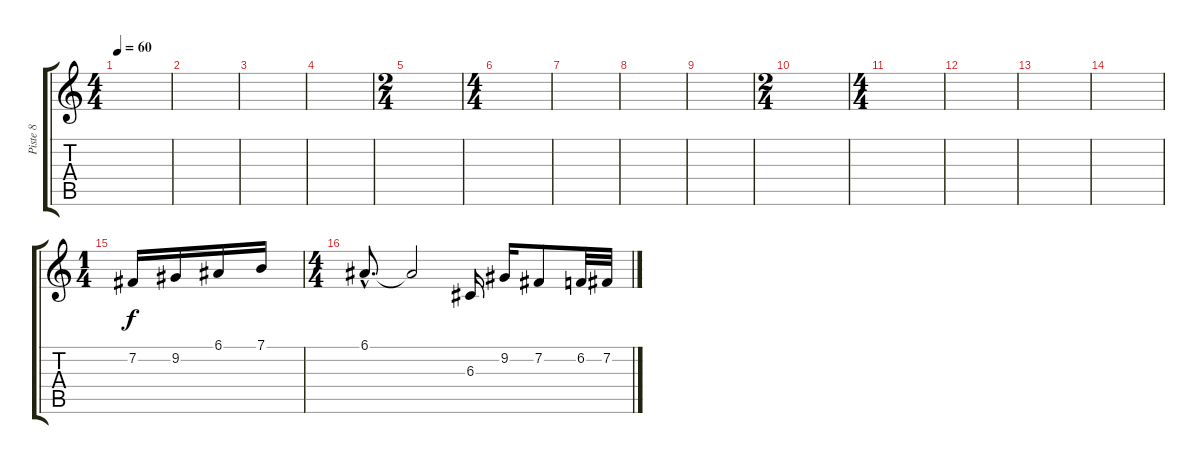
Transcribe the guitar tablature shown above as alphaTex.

\track ("Piste 8" "Piste 8") {instrument stringensemble1}
\staff {score tabs}
\tuning (E4 B3 G3 D3 A2 E2) {hide}
\ts (4 4)
\tempo 60
\clef g2
\ks c
|
|
|
|
\ts (2 4)
|
\ts (4 4)
\section ("" "")
|
|
|
|
\ts (2 4)
|
\ts (4 4)
\section ("" "")
|
|
|
|
\ts (1 4)
7.2.16 9.2.16 6.1.16 7.1.16 |
\ts (4 4)
\section ("" "")
6.1{hac}.8{d} 6.1{t}.2{volume 0} 6.3.16{volume 13} 9.2.16 7.2.8 6.2.32 7.2.32
